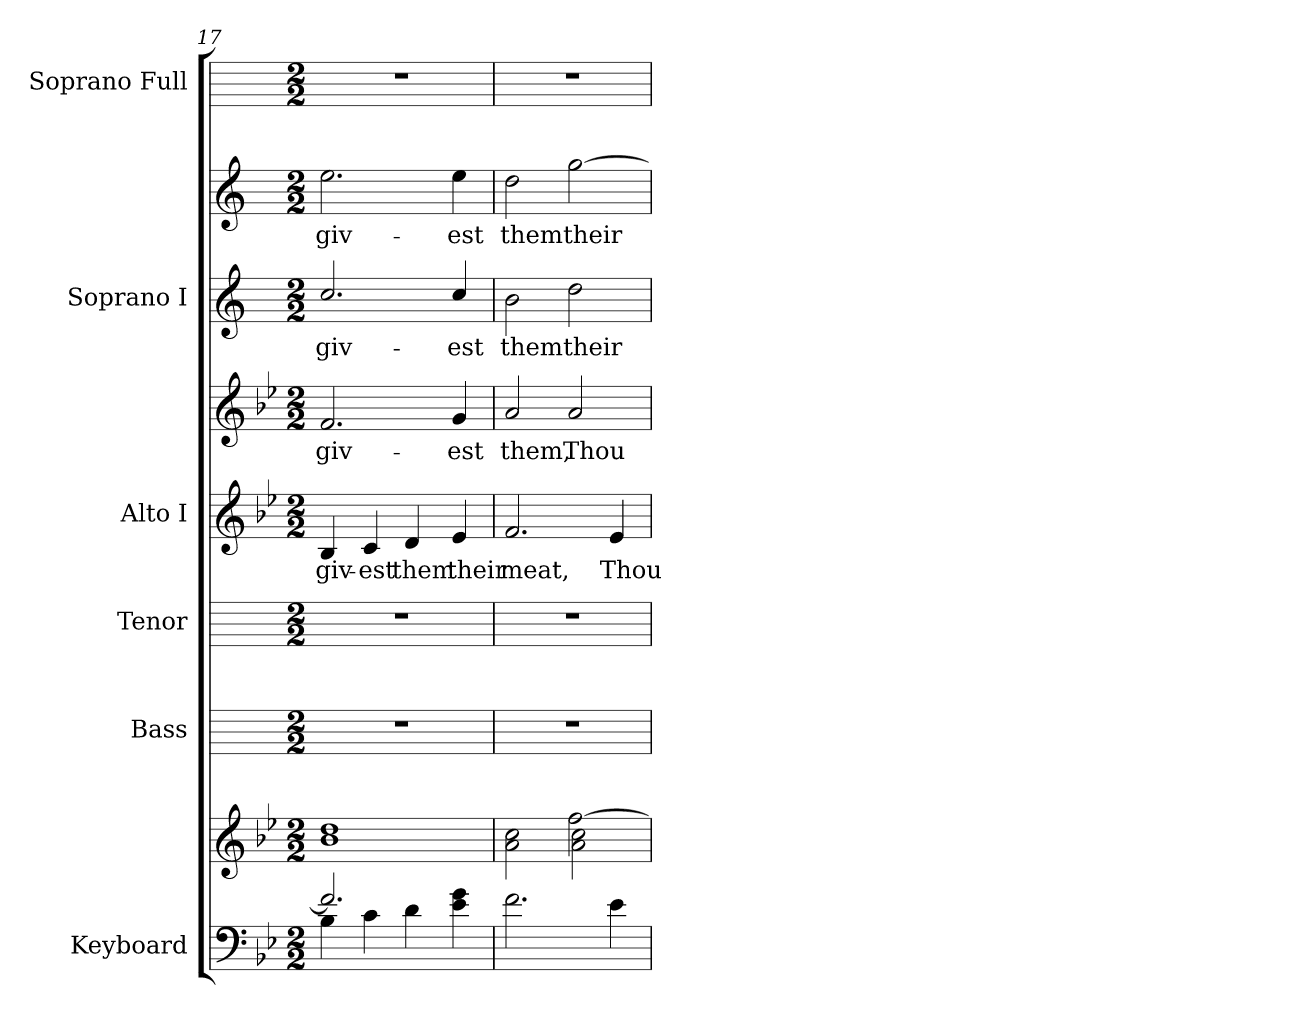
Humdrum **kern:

**kern	**kern	**kern	**kern	**kern	**text	**kern	**text	**kern	**text	**kern	**text	**kern
*part6	*part6	*part5	*part4	*part3	*part3	*part3	*part3	*part2	*part2	*part2	*part2	*part1
*staff9	*staff8	*staff7	*staff6	*staff5	*staff5	*staff4	*staff4	*staff3	*staff3	*staff2	*staff2	*staff1
*I"Keyboard	*	*I"Bass	*I"Tenor	*I"Alto I	*	*	*	*I"Soprano I	*	*	*	*I"Soprano Full
*	*	*I'B	*I'T	*I'A	*	*	*	*I'S	*	*	*	*I'S
*clefF4	*clefG2	*	*	*clefG2	*	*clefG2	*	*clefG2	*	*clefG2	*	*
*	*	*	*	*	*	*	*	*ITrd1c2	*	*ITrd1c2	*	*
*k[b-e-]	*k[b-e-]	*	*	*k[b-e-]	*	*k[b-e-]	*	*k[b-e-]	*	*k[b-e-]	*	*
*B-:	*B-:	*	*	*B-:	*	*B-:	*	*B-:	*	*B-:	*	*
*M2/2	*M2/2	*M2/2	*M2/2	*M2/2	*	*M2/2	*	*M2/2	*	*M2/2	*	*M2/2
=17	=17	=17	=17	=17	=17	=17	=17	=17	=17	=17	=17	=17
*^	*^	*	*	*	*	*	*	*	*	*	*	*
!	!	!	!	!	!	!	!LO:LY:b	!	!LO:LY:b	!	!LO:LY:b	!	!LO:LY:b	!
2.f/]	4B-\	1dd/	1b-\	1r	1r	4B-	giv-	2.f	giv-	2.b-/	giv-	2.dd	giv-	1r
!	!	!	!	!	!	!	!LO:LY:b	!	!	!	!	!	!	!
.	4c\	.	.	.	.	4c	-est	.	.	.	.	.	.	.
!	!	!	!	!	!	!	!LO:LY:b	!	!	!	!	!	!	!
.	4d\	.	.	.	.	4d	them	.	.	.	.	.	.	.
!	!	!	!	!	!	!	!LO:LY:b	!	!LO:LY:b	!	!LO:LY:b	!	!LO:LY:b	!
4e-\ 4g\	4ryy	.	.	.	.	4e-	their	4g	-est	4b-/	-est	4dd	-est	.
=18	=18	=18	=18	=18	=18	=18	=18	=18	=18	=18	=18	=18	=18	=18
!	!	!	!	!	!	!	!LO:LY:b	!	!LO:LY:b	!	!LO:LY:b	!	!LO:LY:b	!
2.f\	2ryy	2a\ 2cc\	2ryy	1r	1r	2.f	meat,	2a	them,	2a	them	2cc	them	1r
!	!	!	!	!	!	!	!	!	!LO:LY:b	!	!LO:LY:b	!	!LO:LY:b	!
.	2ryy	[2ff\	2a\ 2cc\	.	.	.	.	2a	Thou	2cc	their	[2ff	their	.
!	!	!	!	!	!	!	!LO:LY:b	!	!	!	!	!	!	!
4e-\	.	.	.	.	.	4e-	Thou	.	.	.	.	.	.	.
*v	*v	*	*	*	*	*	*	*	*	*	*	*	*	*
*	*v	*v	*	*	*	*	*	*	*	*	*	*	*
=	=	=	=	=	=	=	=	=	=	=	=	=
*-	*-	*-	*-	*-	*-	*-	*-	*-	*-	*-	*-	*-
